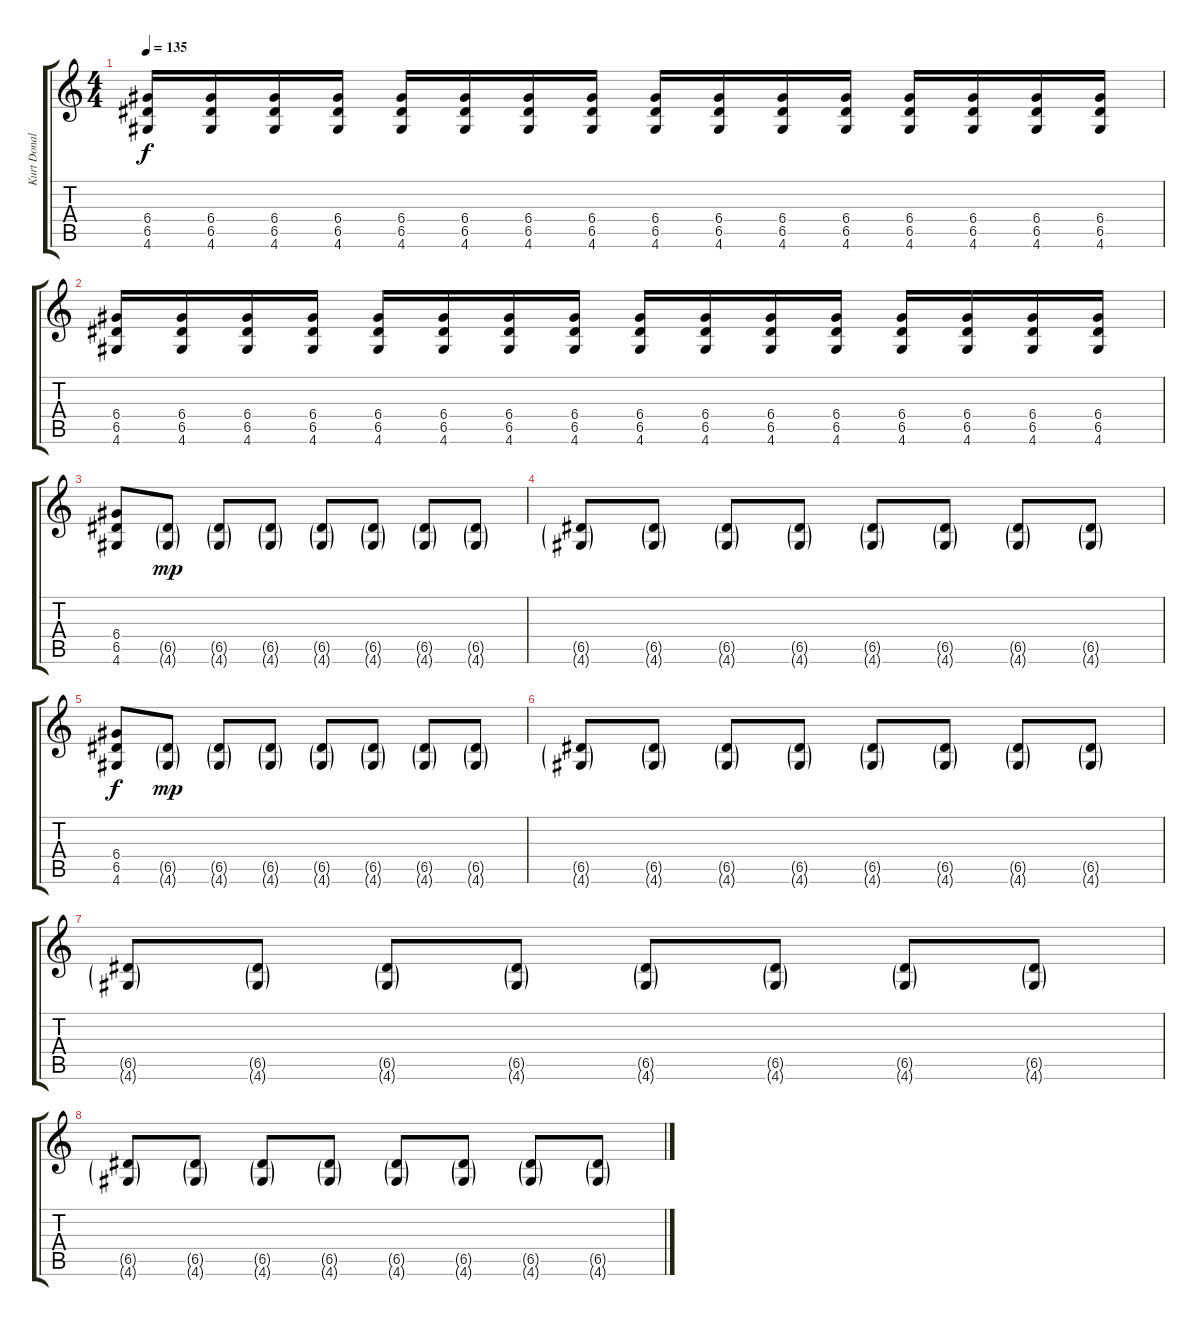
\track ("Kurt Donald Cobain" "Kurt Donal") {instrument electricguitarclean}
\staff {score tabs}
\tuning (E4 B3 G3 D3 A2 E2) {hide}
\ts (4 4)
\tempo 135
\clef g2
\ks c
(6.4 6.5 4.6).16{dy f instrument overdrivenguitar} (6.4 6.5 4.6).16 (6.4 6.5 4.6).16 (6.4 6.5 4.6).16 (6.4 6.5 4.6).16 (6.4 6.5 4.6).16 (6.4 6.5 4.6).16 (6.4 6.5 4.6).16 (6.4 6.5 4.6).16 (6.4 6.5 4.6).16 (6.4 6.5 4.6).16 (6.4 6.5 4.6).16 (6.4 6.5 4.6).16 (6.4 6.5 4.6).16 (6.4 6.5 4.6).16 (6.4 6.5 4.6).16 |
(6.4 6.5 4.6).16 (6.4 6.5 4.6).16 (6.4 6.5 4.6).16 (6.4 6.5 4.6).16 (6.4 6.5 4.6).16 (6.4 6.5 4.6).16 (6.4 6.5 4.6).16 (6.4 6.5 4.6).16 (6.4 6.5 4.6).16 (6.4 6.5 4.6).16 (6.4 6.5 4.6).16 (6.4 6.5 4.6).16 (6.4 6.5 4.6).16 (6.4 6.5 4.6).16 (6.4 6.5 4.6).16 (6.4 6.5 4.6).16 |
(6.4 6.5 4.6).8{instrument electricguitarclean} (6.5{g} 4.6{g}).8{dy mp} (6.5{g} 4.6{g}).8 (6.5{g} 4.6{g}).8 (6.5{g} 4.6{g}).8 (6.5{g} 4.6{g}).8 (6.5{g} 4.6{g}).8 (6.5{g} 4.6{g}).8 |
(6.5{g} 4.6{g}).8 (6.5{g} 4.6{g}).8 (6.5{g} 4.6{g}).8 (6.5{g} 4.6{g}).8 (6.5{g} 4.6{g}).8 (6.5{g} 4.6{g}).8 (6.5{g} 4.6{g}).8 (6.5{g} 4.6{g}).8 |
(6.4 6.5 4.6).8{dy f} (6.5{g} 4.6{g}).8{dy mp} (6.5{g} 4.6{g}).8 (6.5{g} 4.6{g}).8 (6.5{g} 4.6{g}).8 (6.5{g} 4.6{g}).8 (6.5{g} 4.6{g}).8 (6.5{g} 4.6{g}).8 |
(6.5{g} 4.6{g}).8 (6.5{g} 4.6{g}).8 (6.5{g} 4.6{g}).8 (6.5{g} 4.6{g}).8 (6.5{g} 4.6{g}).8 (6.5{g} 4.6{g}).8 (6.5{g} 4.6{g}).8 (6.5{g} 4.6{g}).8 |
(6.5{g} 4.6{g}).8 (6.5{g} 4.6{g}).8 (6.5{g} 4.6{g}).8 (6.5{g} 4.6{g}).8 (6.5{g} 4.6{g}).8 (6.5{g} 4.6{g}).8 (6.5{g} 4.6{g}).8 (6.5{g} 4.6{g}).8 |
(6.5{g} 4.6{g}).8 (6.5{g} 4.6{g}).8 (6.5{g} 4.6{g}).8 (6.5{g} 4.6{g}).8 (6.5{g} 4.6{g}).8 (6.5{g} 4.6{g}).8 (6.5{g} 4.6{g}).8 (6.5{g} 4.6{g}).8
